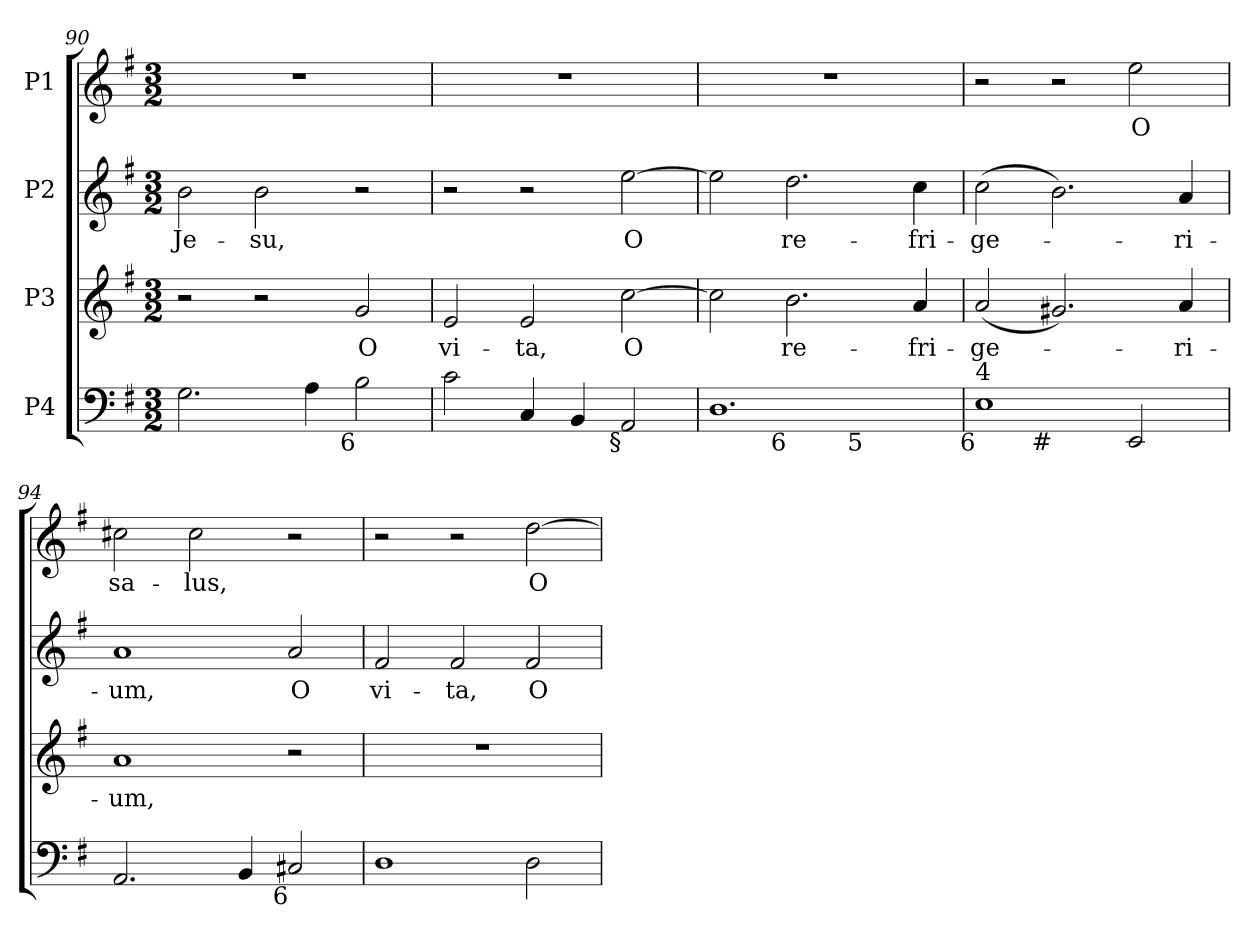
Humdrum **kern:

**kern	**kern	**text	**kern	**text	**kern	**text
*part4	*part3	*part3	*part2	*part2	*part1	*part1
*staff4	*staff3	*staff3	*staff2	*staff2	*staff1	*staff1
*I"P4	*I"P3	*	*I"P2	*	*I"P1	*
!!LO:LB:g=z
*clefF4	*clefG2	*	*clefG2	*	*clefG2	*
*k[f#]	*k[f#]	*	*k[f#]	*	*k[f#]	*
*G:	*G:	*	*G:	*	*G:	*
*M3/2	*M3/2	*	*M3/2	*	*M3/2	*
=90	=90	=90	=90	=90	=90	=90
!	!	!	!	!LO:LY:b:color=#000000	!LO:N:vis=1	!
2.Gi\	2r	.	2bi\	Je-	1.r	.
!	!	!	!	!LO:LY:b:color=#000000	!	!
.	2r	.	2bi\	-su,	.	.
4Ai\	.	.	.	.	.	.
!LO:TX:b:rj:t=6	!	!	!	!	!	!
!	!	!LO:LY:b:color=#000000	!	!	!	!
2Bi\	2gi/	O	2r	.	.	.
=91	=91	=91	=91	=91	=91	=91
!	!	!LO:LY:b:color=#000000	!	!	!LO:N:vis=1	!
2ci\	2ei/	vi-	2r	.	1.r	.
!	!	!LO:LY:b:color=#000000	!	!	!	!
4Ci/	2ei/	-ta,	2r	.	.	.
4BBi/	.	.	.	.	.	.
!	!	!LO:LY:b:color=#000000	!	!	!	!
!LO:TX:b:rj:t=§	!	!	!	!	!	!
!	!	!	!	!LO:LY:b:color=#000000	!	!
2AAi/	[2cci\	O	[2eei\	O	.	.
=92	=92	=92	=92	=92	=92	=92
!LO:TX:b:rj:t=7	!	!	!	!	!	!
!LO:TX:t=2	!	!	!	!	!	!
!	!	!	!	!	!LO:N:vis=1	!
*^	*	*	*	*	*	*
*	*^	*	*	*	*	*	*
1.Di	2ryy	1ryy	2cci\]	.	2eei\]	.	1.r	.
!	!	!	!	!LO:LY:b:color=#000000	!	!	!	!
!	!LO:TX:b:rj:t=6	!	!	!	!	!	!	!
!	!	!	!	!	!	!LO:LY:b:color=#000000	!	!
.	1ryy	.	2.bi\	re-	2.ddi\	re-	.	.
!	!	!LO:TX:b:rj:t=5	!	!	!	!	!	!
.	.	2ryy	.	.	.	.	.	.
!	!	!	!	!LO:LY:b:color=#000000	!	!	!	!
!	!	!	!	!	!	!LO:LY:b:color=#000000	!	!
.	.	.	4ai/	-fri-	4cci\	-fri-	.	.
*v	*v	*v	*	*	*	*	*	*
=93	=93	=93	=93	=93	=93	=93
*^	*	*	*	*	*	*
*	*^	*	*	*	*	*	*
!	!	!	!	!LO:LY:b:color=#000000	!	!	!	!
*v	*v	*v	*	*	*	*	*	*
*^	*	*	*	*	*	*
*	*^	*	*	*	*	*	*
!LO:TX:b:rj:t=6	!	!	!	!	!	!	!	!
!LO:TX:t=4	!	!	!	!	!	!	!	!
!	!	!	!	!	!	!LO:LY:b:color=#000000	!	!
*	*v	*v	*	*	*	*	*	*
1Ei	2ryy	(2ai/	-ge-	(2cci\	-ge-	2r	.
!	!LO:TX:b:rj:t=#	!	!	!	!	!	!
.	1ryy	2.g#Xi/)	.	2.bi\)	.	2r	.
!	!	!	!	!	!	!	!LO:LY:b:color=#000000
2EEi/	.	.	.	.	.	2eei\	O
!	!	!	!LO:LY:b:color=#000000	!	!	!	!
!	!	!	!	!	!LO:LY:b:color=#000000	!	!
.	.	4ai/	-ri-	4ai/	-ri-	.	.
*v	*v	*	*	*	*	*	*
=94	=94	=94	=94	=94	=94	=94
*^	*	*	*	*	*	*
!	!	!	!LO:LY:b:color=#000000	!	!	!	!
*v	*v	*	*	*	*	*	*
*^	*	*	*	*	*	*
!	!	!	!	!	!LO:LY:b:color=#000000	!	!
*v	*v	*	*	*	*	*	*
*^	*	*	*	*	*	*
!LO:TX:b:rj:t=#	!	!	!	!	!	!	!
!	!	!	!	!	!	!	!LO:LY:b:color=#000000
*v	*v	*	*	*	*	*	*
2.AAi/	1ai	-um,	1ai	-um,	2cc#Xi\	sa-
!	!	!	!	!	!	!LO:LY:b:color=#000000
.	.	.	.	.	2cc#i\	-lus,
4BBi/	.	.	.	.	.	.
!LO:TX:b:rj:t=6	!	!	!	!	!	!
!	!	!	!	!LO:LY:b:color=#000000	!	!
2C#Xi/	2r	.	2ai/	O	2r	.
=95	=95	=95	=95	=95	=95	=95
!	!LO:N:vis=1	!	!	!	!	!
!	!	!	!	!LO:LY:b:color=#000000	!	!
1Di	1.r	.	2f#i/	vi-	2r	.
!	!	!	!	!LO:LY:b:color=#000000	!	!
.	.	.	2f#i/	-ta,	2r	.
!	!	!	!	!LO:LY:b:color=#000000	!	!
!	!	!	!	!	!	!LO:LY:b:color=#000000
2Di\	.	.	2f#i/	O	[2ddi\	O
=	=	=	=	=	=	=
*-	*-	*-	*-	*-	*-	*-
